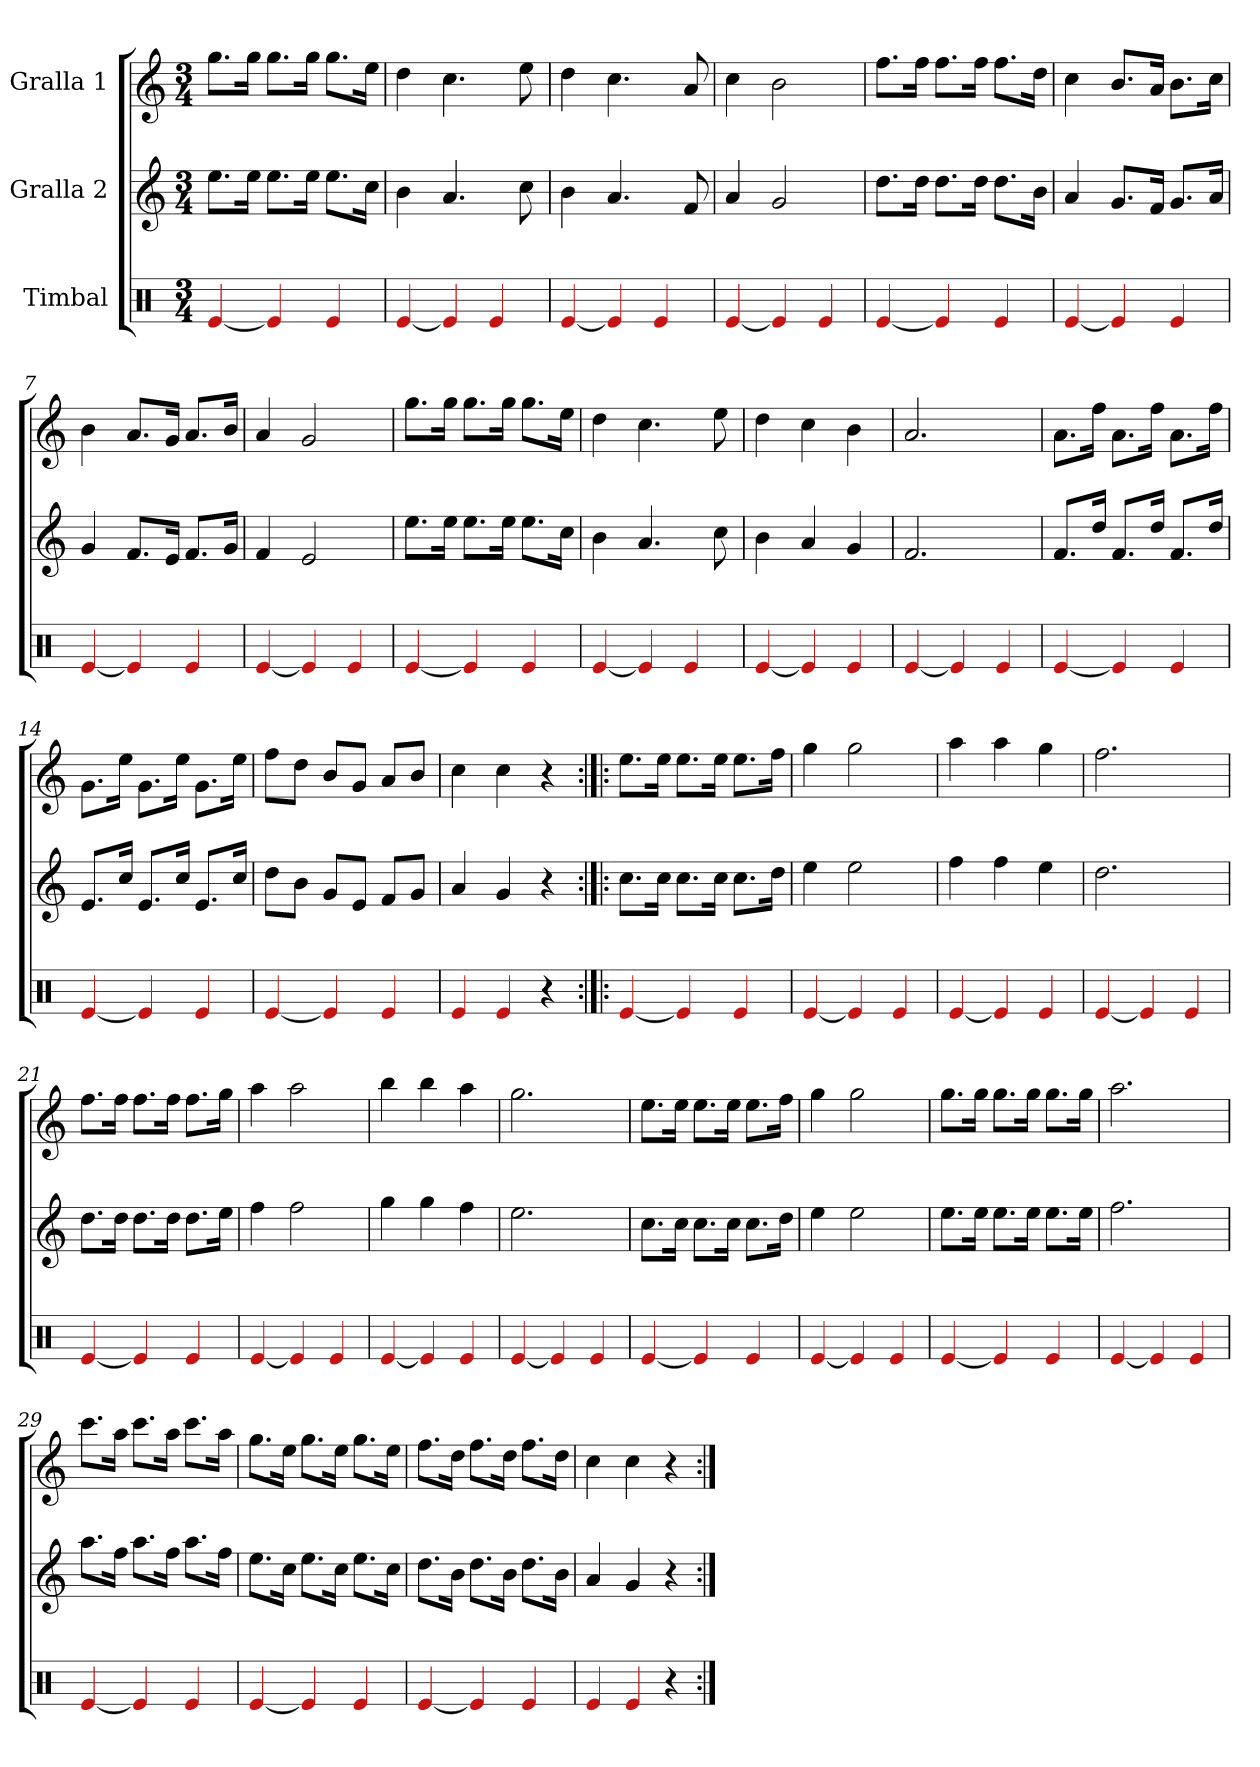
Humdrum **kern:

**kern	**kern	**kern
*part3	*part2	*part1
*staff3	*staff2	*staff1
*I"Timbal	*I"Gralla 2	*I"Gralla 1
*clefX	*clefG2	*clefG2
*k[]	*k[]	*k[]
*M3/4	*M3/4	*M3/4
=1	=1	=1
[4e	8.ee\L	8.gg\L
.	16ee\Jk	16gg\Jk
4e]	8.ee\L	8.gg\L
.	16ee\Jk	16gg\Jk
4e	8.ee\L	8.gg\L
.	16cc\Jk	16ee\Jk
=2	=2	=2
[4e	4b	4dd
4e]	4.a	4.cc
4e	.	.
.	8cc	8ee
=3	=3	=3
[4e	4b	4dd
4e]	4.a	4.cc
4e	.	.
.	8f	8a
=4	=4	=4
[4e	4a	4cc
4e]	2g	2b
4e	.	.
=5	=5	=5
[4e	8.dd\L	8.ff\L
.	16dd\Jk	16ff\Jk
4e]	8.dd\L	8.ff\L
.	16dd\Jk	16ff\Jk
4e	8.dd\L	8.ff\L
.	16b\Jk	16dd\Jk
=6	=6	=6
[4e	4a	4cc
4e]	8.g/L	8.b/L
.	16f/Jk	16a/Jk
4e	8.g/L	8.b\L
.	16a/Jk	16cc\Jk
=7	=7	=7
[4e	4g	4b
4e]	8.f/L	8.a/L
.	16e/Jk	16g/Jk
4e	8.f/L	8.a/L
.	16g/Jk	16b/Jk
=8	=8	=8
[4e	4f	4a
4e]	2e	2g
4e	.	.
=9	=9	=9
[4e	8.ee\L	8.gg\L
.	16ee\Jk	16gg\Jk
4e]	8.ee\L	8.gg\L
.	16ee\Jk	16gg\Jk
4e	8.ee\L	8.gg\L
.	16cc\Jk	16ee\Jk
=10	=10	=10
[4e	4b	4dd
4e]	4.a	4.cc
4e	.	.
.	8cc	8ee
=11	=11	=11
[4e	4b	4dd
4e]	4a	4cc
4e	4g	4b
=12	=12	=12
[4e	2.f	2.a
4e]	.	.
4e	.	.
=13	=13	=13
[4e	8.f/L	8.a\L
.	16dd/Jk	16ff\Jk
4e]	8.f/L	8.a\L
.	16dd/Jk	16ff\Jk
4e	8.f/L	8.a\L
.	16dd/Jk	16ff\Jk
=14	=14	=14
[4e	8.e/L	8.g\L
.	16cc/Jk	16ee\Jk
4e]	8.e/L	8.g\L
.	16cc/Jk	16ee\Jk
4e	8.e/L	8.g\L
.	16cc/Jk	16ee\Jk
=15	=15	=15
[4e	8dd\L	8ff\L
.	8b\J	8dd\J
4e]	8g/L	8b/L
.	8e/J	8g/J
4e	8f/L	8a/L
.	8g/J	8b/J
=16	=16	=16
4e	4a	4cc
4e	4g	4cc
4r	4r	4r
=17:|!|:	=17:|!|:	=17:|!|:
[4e	8.cc\L	8.ee\L
.	16cc\Jk	16ee\Jk
4e]	8.cc\L	8.ee\L
.	16cc\Jk	16ee\Jk
4e	8.cc\L	8.ee\L
.	16dd\Jk	16ff\Jk
=18	=18	=18
[4e	4ee	4gg
4e]	2ee	2gg
4e	.	.
=19	=19	=19
[4e	4ff	4aa
4e]	4ff	4aa
4e	4ee	4gg
=20	=20	=20
[4e	2.dd	2.ff
4e]	.	.
4e	.	.
=21	=21	=21
[4e	8.dd\L	8.ff\L
.	16dd\Jk	16ff\Jk
4e]	8.dd\L	8.ff\L
.	16dd\Jk	16ff\Jk
4e	8.dd\L	8.ff\L
.	16ee\Jk	16gg\Jk
=22	=22	=22
[4e	4ff	4aa
4e]	2ff	2aa
4e	.	.
=23	=23	=23
[4e	4gg	4bb
4e]	4gg	4bb
4e	4ff	4aa
=24	=24	=24
[4e	2.ee	2.gg
4e]	.	.
4e	.	.
=25	=25	=25
[4e	8.cc\L	8.ee\L
.	16cc\Jk	16ee\Jk
4e]	8.cc\L	8.ee\L
.	16cc\Jk	16ee\Jk
4e	8.cc\L	8.ee\L
.	16dd\Jk	16ff\Jk
=26	=26	=26
[4e	4ee	4gg
4e]	2ee	2gg
4e	.	.
=27	=27	=27
[4e	8.ee\L	8.gg\L
.	16ee\Jk	16gg\Jk
4e]	8.ee\L	8.gg\L
.	16ee\Jk	16gg\Jk
4e	8.ee\L	8.gg\L
.	16ee\Jk	16gg\Jk
=28	=28	=28
[4e	2.ff	2.aa
4e]	.	.
4e	.	.
=29	=29	=29
[4e	8.aa\L	8.ccc\L
.	16ff\Jk	16aa\Jk
4e]	8.aa\L	8.ccc\L
.	16ff\Jk	16aa\Jk
4e	8.aa\L	8.ccc\L
.	16ff\Jk	16aa\Jk
=30	=30	=30
[4e	8.ee\L	8.gg\L
.	16cc\Jk	16ee\Jk
4e]	8.ee\L	8.gg\L
.	16cc\Jk	16ee\Jk
4e	8.ee\L	8.gg\L
.	16cc\Jk	16ee\Jk
=31	=31	=31
[4e	8.dd\L	8.ff\L
.	16b\Jk	16dd\Jk
4e]	8.dd\L	8.ff\L
.	16b\Jk	16dd\Jk
4e	8.dd\L	8.ff\L
.	16b\Jk	16dd\Jk
=32	=32	=32
4e	4a	4cc
4e	4g	4cc
4r	4r	4r
=:|!	=:|!	=:|!
*-	*-	*-
